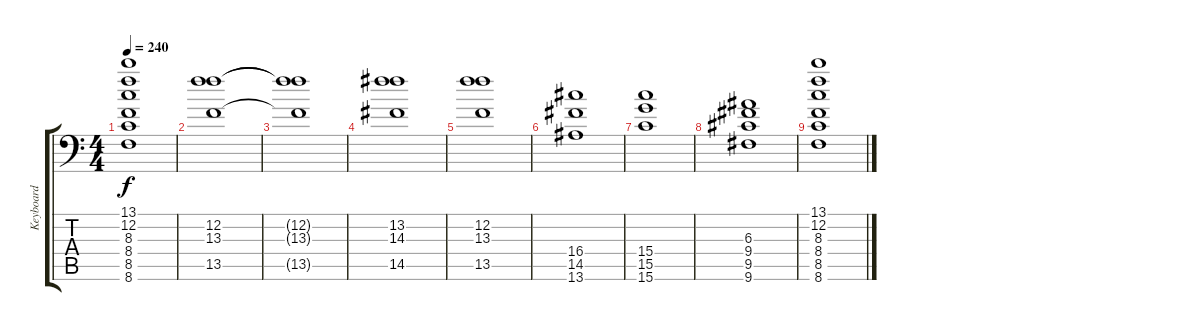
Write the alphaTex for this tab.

\track ("Keyboard" "Keyboard") {instrument acousticguitarsteel}
\staff {score tabs}
\tuning (B3 F3 E3 A2 E2 A1) {hide}
\ts (4 4)
\tempo 240
\clef f4
\ks c
(13.1 12.2 8.3 8.4 8.5 8.6).1{dy f} |
(12.2 13.3 13.5).1 |
(12.2{t} 13.3{t} 13.5{t}).1 |
(13.2 14.3 14.5).1 |
(12.2 13.3 13.5).1 |
(16.4 14.5 13.6).1 |
(15.4 15.5 15.6).1 |
(6.3 9.4 9.5 9.6).1 |
(13.1 12.2 8.3 8.4 8.5 8.6).1
